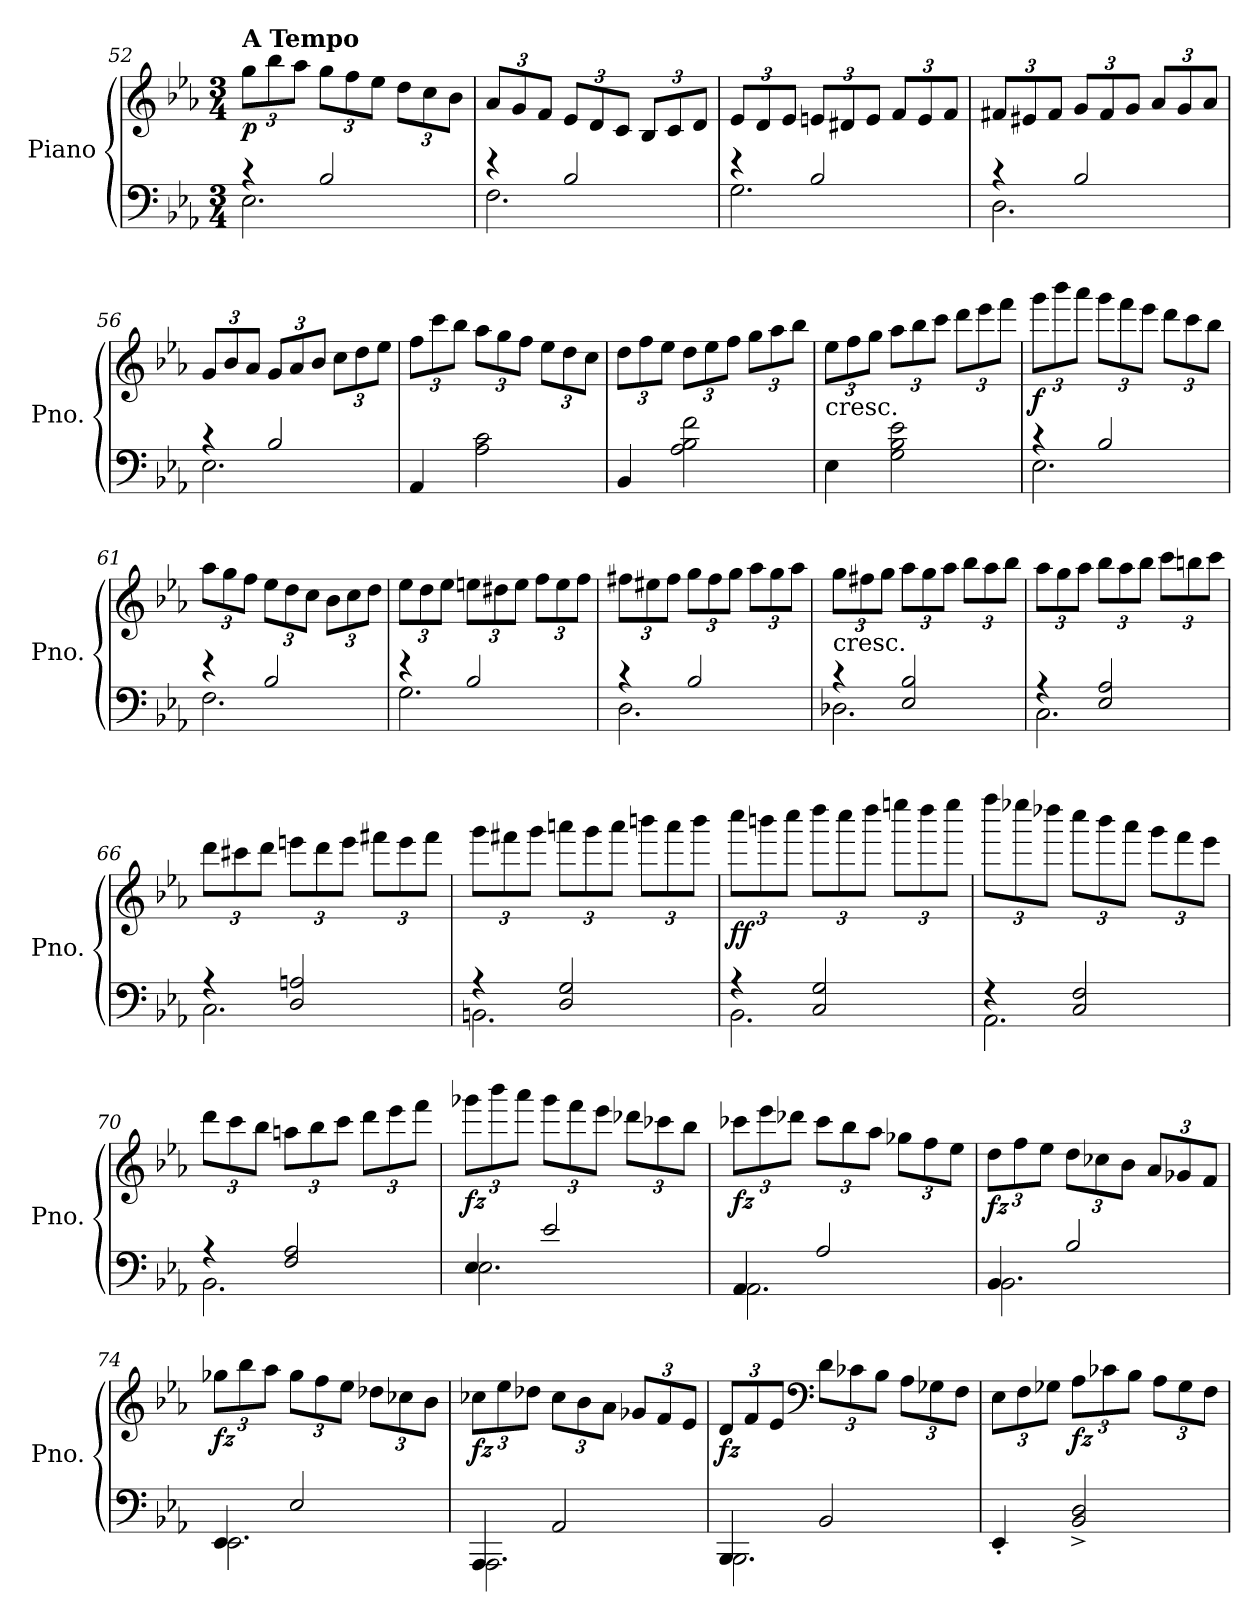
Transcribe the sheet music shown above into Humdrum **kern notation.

**kern	**kern	**dynam
*part1	*part1	*part1
*staff2	*staff1	*staff1/2
*I"Piano	*	*
*I'Pno.	*	*
*clefF4	*clefG2	*
*k[b-e-a-]	*k[b-e-a-]	*
*M3/4	*M3/4	*
=52	=52	=52
*^	*	*
*	*	*Xbrackettup	*
!	!	!LO:TX:a:B:t=A Tempo	!
!	!	!	!LO:DY:b
4r	2.E-\	12gg\L	p
.	.	12bb-\	.
.	.	12aa-\J	.
2B-/	.	12gg\L	.
.	.	12ff\	.
.	.	12ee-\J	.
.	.	12dd\L	.
.	.	12cc\	.
.	.	12b-\J	.
=53	=53	=53	=53
4r	2.F\	12a-/L	.
.	.	12g/	.
.	.	12f/J	.
2B-/	.	12e-/L	.
.	.	12d/	.
.	.	12c/J	.
.	.	12B-/L	.
.	.	12c/	.
.	.	12d/J	.
!!LO:LB:g=z
=54	=54	=54	=54
4r	2.G\	12e-/L	.
.	.	12d/	.
.	.	12e-/J	.
2B-/	.	12en/L	.
.	.	12d#X/	.
.	.	12e/J	.
.	.	12f/L	.
.	.	12e/	.
.	.	12f/J	.
=55	=55	=55	=55
4r	2.D\	12f#X/L	.
.	.	12e#X/	.
.	.	12f#/J	.
2B-/	.	12g/L	.
.	.	12f#/	.
.	.	12g/J	.
.	.	12a-/L	.
.	.	12g/	.
.	.	12a-/J	.
=56	=56	=56	=56
4r	2.E-\	12g/L	.
.	.	12b-/	.
.	.	12a-/J	.
2B-/	.	12g/L	.
.	.	12a-/	.
.	.	12b-/J	.
.	.	12cc\L	.
.	.	12dd\	.
.	.	12ee-\J	.
*v	*v	*	*
=57	=57	=57
4AA-/	12ff\L	.
.	12ccc\	.
.	12bb-\J	.
2A-\ 2c\	12aa-\L	.
.	12gg\	.
.	12ff\J	.
.	12ee-\L	.
.	12dd\	.
.	12cc\J	.
!!LO:LB:g=z
=58	=58	=58
4BB-/	12dd\L	.
.	12ff\	.
.	12ee-\J	.
2A-\ 2B-\ 2f\	12dd\L	.
.	12ee-\	.
.	12ff\J	.
.	12gg\L	.
.	12aa-\	.
.	12bb-\J	.
=59	=59	=59
!	!LO:TX:b:t=cresc.	!
4E-\	12ee-\L	.
.	12ff\	.
.	12gg\J	.
2G\ 2B-\ 2e-\	12aa-\L	.
.	12bb-\	.
.	12ccc\J	.
.	12ddd\L	.
.	12eee-\	.
.	12fff\J	.
=60	=60	=60
*^	*	*
!	!	!	!LO:DY:b
4r	2.E-\	12ggg\L	f
.	.	12bbb-\	.
.	.	12aaa-\J	.
2B-/	.	12ggg\L	.
.	.	12fff\	.
.	.	12eee-\J	.
.	.	12ddd\L	.
.	.	12ccc\	.
.	.	12bb-\J	.
=61	=61	=61	=61
4r	2.F\	12aa-\L	.
.	.	12gg\	.
.	.	12ff\J	.
2B-/	.	12ee-\L	.
.	.	12dd\	.
.	.	12cc\J	.
.	.	12b-\L	.
.	.	12cc\	.
.	.	12dd\J	.
!!LO:LB:g=z
=62	=62	=62	=62
4r	2.G\	12ee-\L	.
.	.	12dd\	.
.	.	12ee-\J	.
2B-/	.	12een\L	.
.	.	12dd#X\	.
.	.	12ee\J	.
.	.	12ff\L	.
.	.	12ee\	.
.	.	12ff\J	.
=63	=63	=63	=63
4r	2.D\	12ff#X\L	.
.	.	12ee#X\	.
.	.	12ff#\J	.
2B-/	.	12gg\L	.
.	.	12ff#\	.
.	.	12gg\J	.
.	.	12aa-\L	.
.	.	12gg\	.
.	.	12aa-\J	.
=64	=64	=64	=64
!	!	!LO:TX:b:t=cresc.	!
4r	2.D-X\	12gg\L	.
.	.	12ff#X\	.
.	.	12gg\J	.
2E-/ 2B-/	.	12aa-\L	.
.	.	12gg\	.
.	.	12aa-\J	.
.	.	12bb-\L	.
.	.	12aa-\	.
.	.	12bb-\J	.
=65	=65	=65	=65
4r	2.C\	12aa-\L	.
.	.	12gg\	.
.	.	12aa-\J	.
2E-/ 2A-/	.	12bb-\L	.
.	.	12aa-\	.
.	.	12bb-\J	.
.	.	12ccc\L	.
.	.	12bbn\	.
.	.	12ccc\J	.
!!LO:LB:g=z
=66	=66	=66	=66
4r	2.C\	12ddd\L	.
.	.	12ccc#X\	.
.	.	12ddd\J	.
2D/ 2An/	.	12eeen\L	.
.	.	12ddd\	.
.	.	12eee\J	.
.	.	12fff#X\L	.
.	.	12eee\	.
.	.	12fff#\J	.
=67	=67	=67	=67
4r	2.BBn\	12ggg\L	.
.	.	12fff#X\	.
.	.	12ggg\J	.
2D/ 2G/	.	12aaan\L	.
.	.	12ggg\	.
.	.	12aaa\J	.
.	.	12bbbn\L	.
.	.	12aaa\	.
.	.	12bbb\J	.
=68	=68	=68	=68
!	!	!	!LO:DY:b
4r	2.BB-\	12cccc\L	ff
.	.	12bbbn\	.
.	.	12cccc\J	.
2C/ 2G/	.	12dddd\L	.
.	.	12cccc\	.
.	.	12dddd\J	.
.	.	12eeeen\L	.
.	.	12dddd\	.
.	.	12eeee\J	.
!!LO:PB:g=z
=69	=69	=69	=69
4r	2.AA-\	12ffff\L	.
.	.	12eeee-X\	.
.	.	12dddd-X\J	.
2C/ 2F/	.	12cccc\L	.
.	.	12bbb-\	.
.	.	12aaa-\J	.
.	.	12ggg\L	.
.	.	12fff\	.
.	.	12eee-\J	.
=70	=70	=70	=70
4r	2.BB-\	12ddd\L	.
.	.	12ccc\	.
.	.	12bb-\J	.
2F/ 2A-/	.	12aan\L	.
.	.	12bb-\	.
.	.	12ccc\J	.
.	.	12ddd\L	.
.	.	12eee-\	.
.	.	12fff\J	.
=71	=71	=71	=71
!	!	!	!LO:DY:b
4E-/	2.E-\	12ggg-X\L	fz
.	.	12bbb-\	.
.	.	12aaa-\J	.
2e-/	.	12ggg-\L	.
.	.	12fff\	.
.	.	12eee-\J	.
.	.	12ddd-X\L	.
.	.	12ccc-X\	.
.	.	12bb-\J	.
!!LO:LB:g=z
=72	=72	=72	=72
!	!	!	!LO:DY:b
4AA-/	2.AA-\	12ccc-X\L	fz
.	.	12eee-\	.
.	.	12ddd-X\J	.
2A-/	.	12ccc-\L	.
.	.	12bb-\	.
.	.	12aa-\J	.
.	.	12gg-X\L	.
.	.	12ff\	.
.	.	12ee-\J	.
=73	=73	=73	=73
!	!	!	!LO:DY:b
4BB-/	2.BB-\	12dd\L	fz
.	.	12ff\	.
.	.	12ee-\J	.
2B-/	.	12dd\L	.
.	.	12cc-X\	.
.	.	12b-\J	.
.	.	12a-/L	.
.	.	12g-X/	.
.	.	12f/J	.
=74	=74	=74	=74
!	!	!	!LO:DY:b
4EE-/	2.EE-\	12gg-X\L	fz
.	.	12bb-\	.
.	.	12aa-\J	.
2E-/	.	12gg-\L	.
.	.	12ff\	.
.	.	12ee-\J	.
.	.	12dd-X\L	.
.	.	12cc-X\	.
.	.	12b-\J	.
=75	=75	=75	=75
!	!	!	!LO:DY:b
4AAA-/	2.AAA-\	12cc-X\L	fz
.	.	12ee-\	.
.	.	12dd-X\J	.
2AA-/	.	12cc-\L	.
.	.	12b-\	.
.	.	12a-\J	.
.	.	12g-X/L	.
.	.	12f/	.
.	.	12e-/J	.
!!LO:LB:g=z
=76	=76	=76	=76
!	!	!	!LO:DY:b
4BBB-/	2.BBB-\	12d/L	fz
.	.	12f/	.
.	.	12e-/J	.
*	*	*clefF4	*
2BB-/	.	12d\L	.
.	.	12c-X\	.
.	.	12B-\J	.
.	.	12A-\L	.
.	.	12G-X\	.
.	.	12F\J	.
*v	*v	*	*
=77	=77	=77
4EE-'/	12E-\L	.
.	12F\	.
.	12G-X\J	.
!	!	!LO:DY:b
2BB-/^ 2D/^	12A-\L	fz
.	12c-X\	.
.	12B-\J	.
.	12A-\L	.
.	12G-\	.
.	12F\J	.
=	=	=
*-	*-	*-
